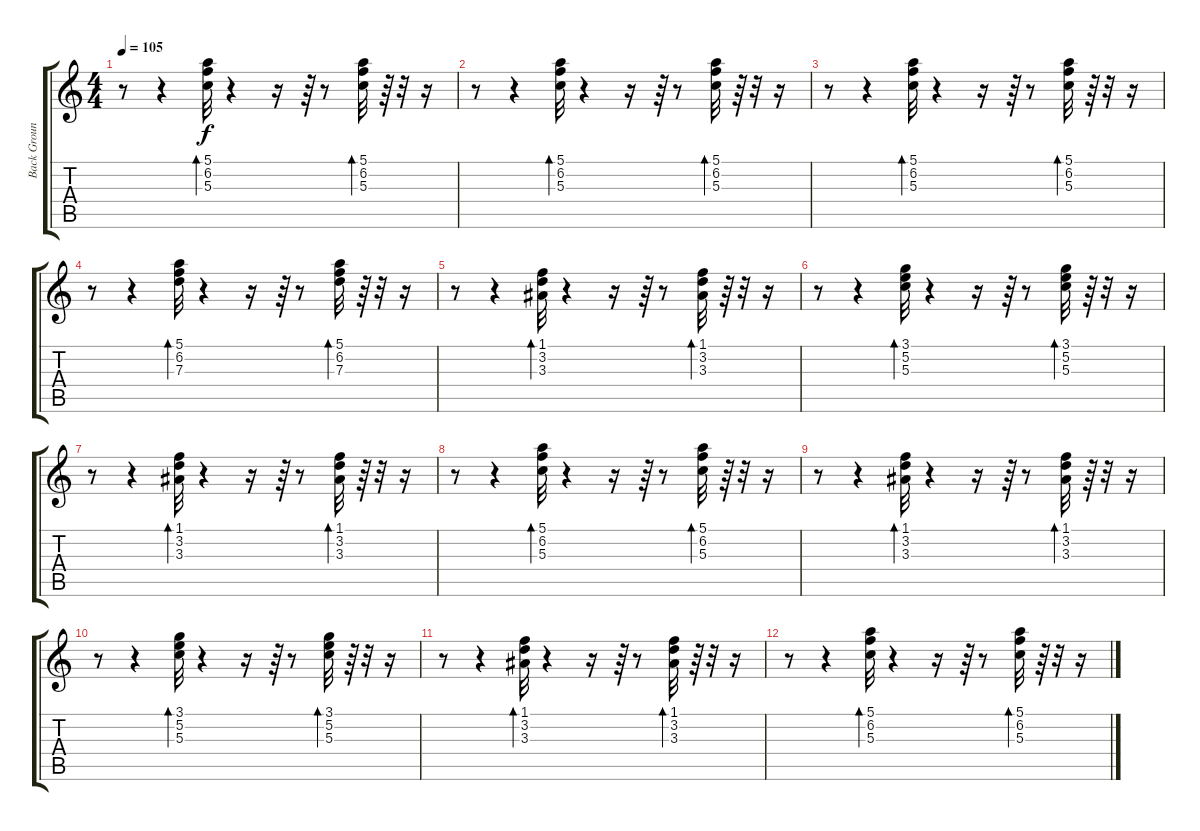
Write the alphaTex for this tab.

\track ("Back Ground Rythem" "Back Groun") {instrument electricguitarclean}
\staff {score tabs}
\tuning (E4 B3 G3 D3 A2 E2) {hide}
\ts (4 4)
\tempo 105
\clef g2
\ks c
r.8{dy f} r.4 (5.1 6.2 5.3).32{bd 30} r.4 r.16 r.64 r.8 (5.1 6.2 5.3).32{bd 30} r.64 r.32 r.16 |
r.8 r.4 (5.1 6.2 5.3).32{bd 30} r.4 r.16 r.64 r.8 (5.1 6.2 5.3).32{bd 30} r.64 r.32 r.16 |
r.8 r.4 (5.1 6.2 5.3).32{bd 30} r.4 r.16 r.64 r.8 (5.1 6.2 5.3).32{bd 30} r.64 r.32 r.16 |
r.8 r.4 (5.1 6.2 7.3).32{bd 30} r.4 r.16 r.64 r.8 (5.1 6.2 7.3).32{bd 30} r.64 r.32 r.16 |
r.8 r.4 (1.1 3.2 3.3).32{bd 30} r.4 r.16 r.64 r.8 (1.1 3.2 3.3).32{bd 30} r.64 r.32 r.16 |
r.8 r.4 (3.1 5.2 5.3).32{bd 30} r.4 r.16 r.64 r.8 (3.1 5.2 5.3).32{bd 30} r.64 r.32 r.16 |
r.8 r.4 (1.1 3.2 3.3).32{bd 30} r.4 r.16 r.64 r.8 (1.1 3.2 3.3).32{bd 30} r.64 r.32 r.16 |
r.8 r.4 (5.1 6.2 5.3).32{bd 30} r.4 r.16 r.64 r.8 (5.1 6.2 5.3).32{bd 30} r.64 r.32 r.16 |
r.8 r.4 (1.1 3.2 3.3).32{bd 30} r.4 r.16 r.64 r.8 (1.1 3.2 3.3).32{bd 30} r.64 r.32 r.16 |
r.8 r.4 (3.1 5.2 5.3).32{bd 30} r.4 r.16 r.64 r.8 (3.1 5.2 5.3).32{bd 30} r.64 r.32 r.16 |
r.8 r.4 (1.1 3.2 3.3).32{bd 30} r.4 r.16 r.64 r.8 (1.1 3.2 3.3).32{bd 30} r.64 r.32 r.16 |
r.8 r.4 (5.1 6.2 5.3).32{bd 30} r.4 r.16 r.64 r.8 (5.1 6.2 5.3).32{bd 30} r.64 r.32 r.16
